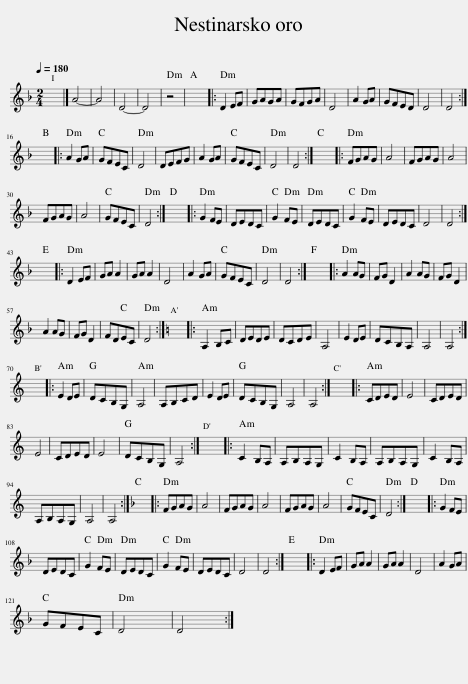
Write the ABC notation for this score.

X:1
L:1/8
Q:1/4=180
M:2/4
I:linebreak $
K:Dmin
V:1 treble
V:1
 x4 |] A4- | A4 | D4- | D4 | %5
 z4 | x4 |: D2 EF | GAGA | GFGA | %10
 D4 | A2 GA | GFED | D4 | D4 :|$ %15
 x4 |: A2 GA | GFEC | D4 | DEFG | %20
 A2 GA | GFEC | D4 | D4 :| x4 |: %25
 FGAG | A4 | FGAG | A4 |$ FGAG | %30
 A4 | GFEC | D4 :| x4 |: G2 FE | %35
 DEDC | G2 FE | DEDC | G2 FE | DEDC | %40
 D4 | D4 :|$ x4 |: D2 EF | GA A2 | %45
 GA A2 | D4 | A2 GA | GFEC | D4 | %50
 D4 :| x4 |: A2 AG | FG D2 | A2 AG | %55
 FG D2 |$ A2 AG | FG D2 | FDEC | D4 :| %60
[K:Amin] x4 |: A,2 B,C | DEDE | DCDE | A,4 | %65
 E2 DE | DCB,A, | A,4 | A,4 :|$ x4 |: %70
 E2 DE | DCB,G, | A,4 | A,B,CD | E2 DE | %75
 DCB,G, | A,4 | A,4 :| x4 |: CDED | %80
 E4 | CDED |$ E4 | CDED | E4 | %85
 DCB,G, | A,4 :| x4 |: C2 B,A, | A,B,A,G, | %90
 C2 B,A, | A,B,A,G, | C2 B,A, |$ A,B,A,G, | A,4 | %95
 A,4 :|[K:Dmin] x4 |: FGAG | A4 | FGAG | %100
 A4 | FGAG | A4 | GFEC | D4 :| %105
 x4 |: G2 FE |$ DEDC | G2 FE | DEDC | %110
 G2 FE | DEDC | D4 | D4 :| x4 |: %115
 D2 EF | GA A2 | GA A2 | D4 | A2 GA |$ %120
 GFEC | D4 | D4 :| %123
